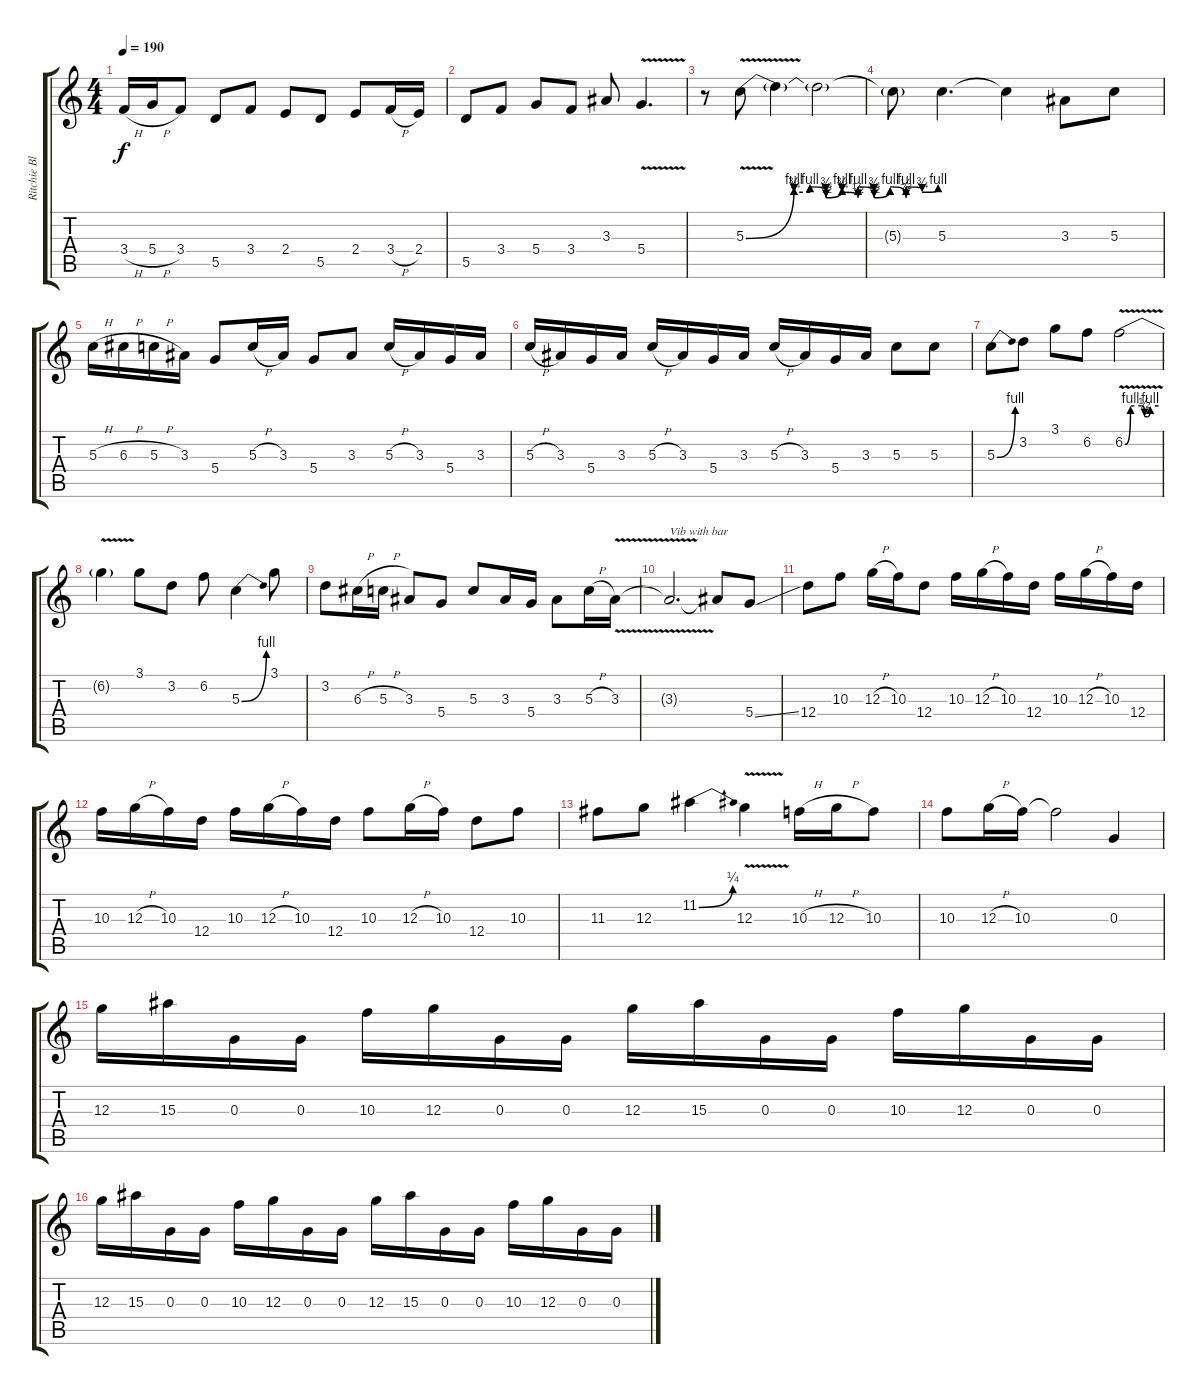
\track ("Ritchie Blackmore" "Ritchie Bl") {instrument overdrivenguitar}
\staff {score tabs}
\tuning (E4 B3 G3 D3 A2 E2) {hide}
\ts (4 4)
\tempo 190
\clef g2
\ks c
3.4{h}.16{dy f} 5.4{h}.16 3.4.8 5.5.8 3.4.8 2.4.8 5.5.8 2.4.8 3.4{h}.16 2.4.16 |
5.5.8 3.4.8 5.4.8 3.4.8 3.3.8 5.4{v}.4{d} |
r.8 5.3{be (custom 0 0 15 4 15 3 20 3 20 4 25 3 25 2 30 4 30 3 35 2 35 4 40 3 40 2 45 4 50 2 50 4 55 3 60 4) v}.8 5.3{t}.4 5.3{t}.2 |
5.3{t}.8 5.3.4{d} 5.3{t}.4 3.3.8 5.3.8 |
5.3{h}.16 6.3{h}.16 5.3{h}.16 3.3.16 5.4.8 5.3{h}.16 3.3.16 5.4.8 3.3.8 5.3{h}.16 3.3.16 5.4.16 3.3.16 |
5.3{h}.16 3.3.16 5.4.16 3.3.16 5.3{h}.16 3.3.16 5.4.16 3.3.16 5.3{h}.16 3.3.16 5.4.16 3.3.16 5.3.8 5.3.8 |
5.3{be (bend 0 0 60 4)}.8 3.2.8 3.1.8 6.2.8 6.2{be (custom 0 0 10 4 30 4 35 2 40 2 45 4 60 4) v}.2 |
6.2{t}.4 3.1.8 3.2.8 6.2.8 5.3{be (bend 0 0 60 4)}.4 3.1.8 |
3.2.8 6.3{h}.16 5.3{h}.16 3.3.8 5.4.8 5.3.8 3.3.16 5.4.16 3.3.8 5.3{h}.16 3.3{v}.16 |
3.3{t}.2{d txt "Vib with bar"} 3.3{t}.8 5.4{ss}.8 |
12.4.8 10.3.8 12.3{h}.16 10.3.16 12.4.8 10.3.16 12.3{h}.16 10.3.16 12.4.16 10.3.16 12.3{h}.16 10.3.16 12.4.16 |
10.3.16 12.3{h}.16 10.3.16 12.4.16 10.3.16 12.3{h}.16 10.3.16 12.4.16 10.3.8 12.3{h}.16 10.3.16 12.4.8 10.3.8 |
11.3.8 12.3.8 11.2{be (bend 0 0 60 1)}.4 12.3{v}.4 10.3{h}.16 12.3{h}.16 10.3.8 |
10.3.8 12.3{h}.16 10.3.16 10.3{t}.2 0.3.4 |
12.3.16 15.3.16 0.3.16 0.3.16 10.3.16 12.3.16 0.3.16 0.3.16 12.3.16 15.3.16 0.3.16 0.3.16 10.3.16 12.3.16 0.3.16 0.3.16 |
12.3.16 15.3.16 0.3.16 0.3.16 10.3.16 12.3.16 0.3.16 0.3.16 12.3.16 15.3.16 0.3.16 0.3.16 10.3.16 12.3.16 0.3.16 0.3.16
